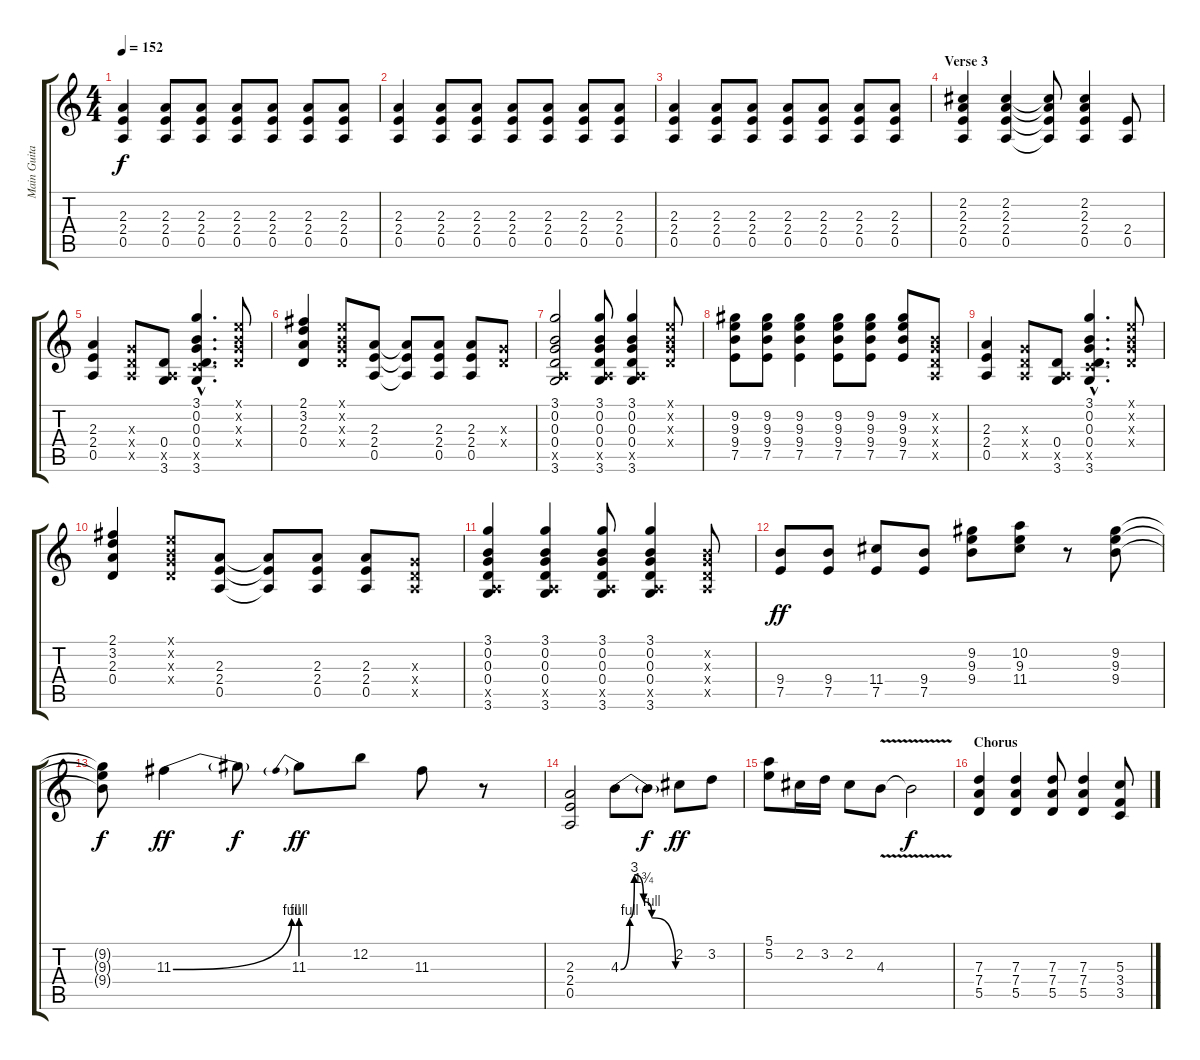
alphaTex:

\track ("Main Guitar" "Main Guita") {instrument distortionguitar}
\staff {score tabs}
\tuning (E4 B3 G3 D3 A2 E2) {hide}
\ts (4 4)
\tempo 152
\clef g2
\ks c
(2.3 2.4 0.5).4{dy f} (2.3 2.4 0.5).8 (2.3 2.4 0.5).8 (2.3 2.4 0.5).8 (2.3 2.4 0.5).8 (2.3 2.4 0.5).8 (2.3 2.4 0.5).8 |
(2.3 2.4 0.5).4 (2.3 2.4 0.5).8 (2.3 2.4 0.5).8 (2.3 2.4 0.5).8 (2.3 2.4 0.5).8 (2.3 2.4 0.5).8 (2.3 2.4 0.5).8 |
(2.3 2.4 0.5).4 (2.3 2.4 0.5).8 (2.3 2.4 0.5).8 (2.3 2.4 0.5).8 (2.3 2.4 0.5).8 (2.3 2.4 0.5).8 (2.3 2.4 0.5).8 |
\section ("" "Verse 3")
(2.2 2.3 2.4 0.5).4 (2.2 2.3 2.4 0.5).4 (2.2{t} 2.3{t} 2.4{t} 0.5{t}).8 (2.2 2.3 2.4 0.5).4 (2.4 0.5).8 |
(2.3 2.4 0.5).4 (0.3{x} 0.4{x} 0.5{x}).8 (0.4 0.5{x} 3.6).8 (3.1{hac} 0.2{hac} 0.3{hac} 0.4{hac} 3.5{hac x} 3.6{hac}).4{d} (0.1{x} 0.2{x} 0.3{x} 0.4{x}).8 |
(2.1 3.2 2.3 0.4).4 (0.1{x} 0.2{x} 0.3{x} 0.4{x}).8 (2.3 2.4 0.5).8 (2.3{t} 2.4{t} 0.5{t}).8 (2.3 2.4 0.5).8 (2.3 2.4 0.5).8 (0.3{x} 0.4{x}).8 |
(3.1 0.2 0.3 0.4 0.5{x} 3.6).2 (3.1 0.2 0.3 0.4 0.5{x} 3.6).8 (3.1 0.2 0.3 0.4 0.5{x} 3.6).4 (0.1{x} 0.2{x} 0.3{x} 0.4{x}).8 |
(9.2 9.3 9.4 7.5).8 (9.2 9.3 9.4 7.5).8 (9.2 9.3 9.4 7.5).4 (9.2 9.3 9.4 7.5).8 (9.2 9.3 9.4 7.5).8 (9.2 9.3 9.4 7.5).8 (0.2{x} 0.3{x} 0.4{x} 0.5{x}).8 |
(2.3 2.4 0.5).4 (0.3{x} 0.4{x} 0.5{x}).8 (0.4 0.5{x} 3.6).8 (3.1{hac} 0.2{hac} 0.3{hac} 0.4{hac} 3.5{hac x} 3.6{hac}).4{d} (0.1{x} 0.2{x} 0.3{x} 0.4{x}).8 |
(2.1 3.2 2.3 0.4).4 (0.1{x} 0.2{x} 0.3{x} 0.4{x}).8 (2.3 2.4 0.5).8 (2.3{t} 2.4{t} 0.5{t}).8 (2.3 2.4 0.5).8 (2.3 2.4 0.5).8 (0.3{x} 0.4{x} 0.5{x}).8 |
(3.1 0.2 0.3 0.4 0.5{x} 3.6).4 (3.1 0.2 0.3 0.4 0.5{x} 3.6).4 (3.1 0.2 0.3 0.4 0.5{x} 3.6).8 (3.1 0.2 0.3 0.4 0.5{x} 3.6).4 (0.2{x} 0.3{x} 0.4{x} 0.5{x}).8 |
(9.4 7.5).8{dy ff} (9.4 7.5).8 (11.4 7.5).8 (9.4 7.5).8 (9.2 9.3 9.4).8 (10.2 9.3 11.4).8 r.8 (9.2 9.3 9.4).8 |
(9.2{t} 9.3{t} 9.4{t}).8{dy f} 11.3{be (bend 0 0 60 4)}.4{dy ff} 11.3{t}.8{dy f} 11.3{be (prebend 0 4 60 4)}.8{dy ff} 12.2.8 11.3.8 r.8 |
(2.3 2.4 0.5).2 4.3{be (custom 0 0 10 4 15 12 25 7 34 4 60 0)}.8 4.3{t}.8{dy f} 2.2.8{dy ff} 3.2.8 |
(5.1 5.2).8 2.2.16 3.2.16 2.2.8 4.3{v}.8 4.3{t}.2{dy f} |
\section ("" "Chorus")
(7.3 7.4 5.5).4 (7.3 7.4 5.5).4 (7.3 7.4 5.5).8 (7.3 7.4 5.5).4 (5.3 3.4 3.5).8
